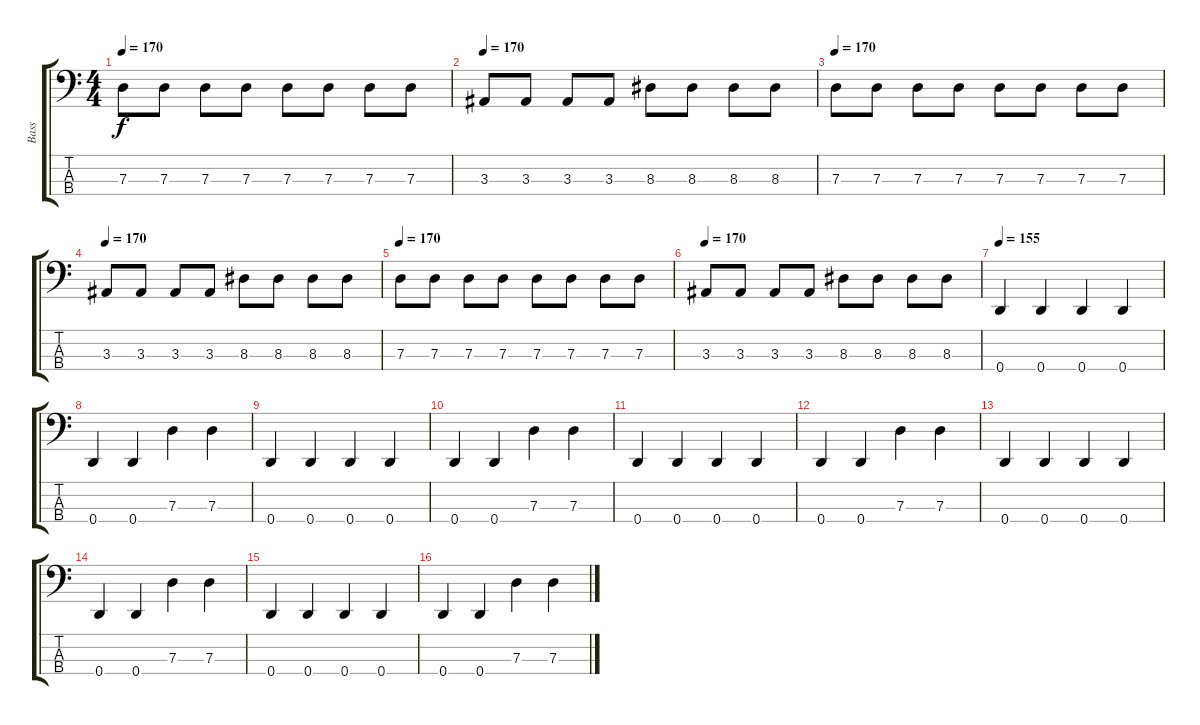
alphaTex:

\track ("Bass" "Bass") {instrument electricbasspick}
\staff {score tabs}
\tuning (F2 C2 G1 D1) {hide}
\ts (4 4)
\tempo 170
\clef f4
\ks c
7.3.8{dy f} 7.3.8 7.3.8 7.3.8 7.3.8 7.3.8 7.3.8 7.3.8 |
\tempo 170
3.3.8 3.3.8 3.3.8 3.3.8 8.3.8 8.3.8 8.3.8 8.3.8 |
\tempo 170
7.3.8 7.3.8 7.3.8 7.3.8 7.3.8 7.3.8 7.3.8 7.3.8 |
\tempo 170
3.3.8 3.3.8 3.3.8 3.3.8 8.3.8 8.3.8 8.3.8 8.3.8 |
\tempo 170
7.3.8 7.3.8 7.3.8 7.3.8 7.3.8 7.3.8 7.3.8 7.3.8 |
\tempo 170
3.3.8 3.3.8 3.3.8 3.3.8 8.3.8 8.3.8 8.3.8 8.3.8 |
\tempo 155
0.4.4 0.4.4 0.4.4 0.4.4 |
0.4.4 0.4.4 7.3.4 7.3.4 |
0.4.4 0.4.4 0.4.4 0.4.4 |
0.4.4 0.4.4 7.3.4 7.3.4 |
0.4.4 0.4.4 0.4.4 0.4.4 |
0.4.4 0.4.4 7.3.4 7.3.4 |
0.4.4 0.4.4 0.4.4 0.4.4 |
0.4.4 0.4.4 7.3.4 7.3.4 |
0.4.4 0.4.4 0.4.4 0.4.4 |
0.4.4 0.4.4 7.3.4 7.3.4
